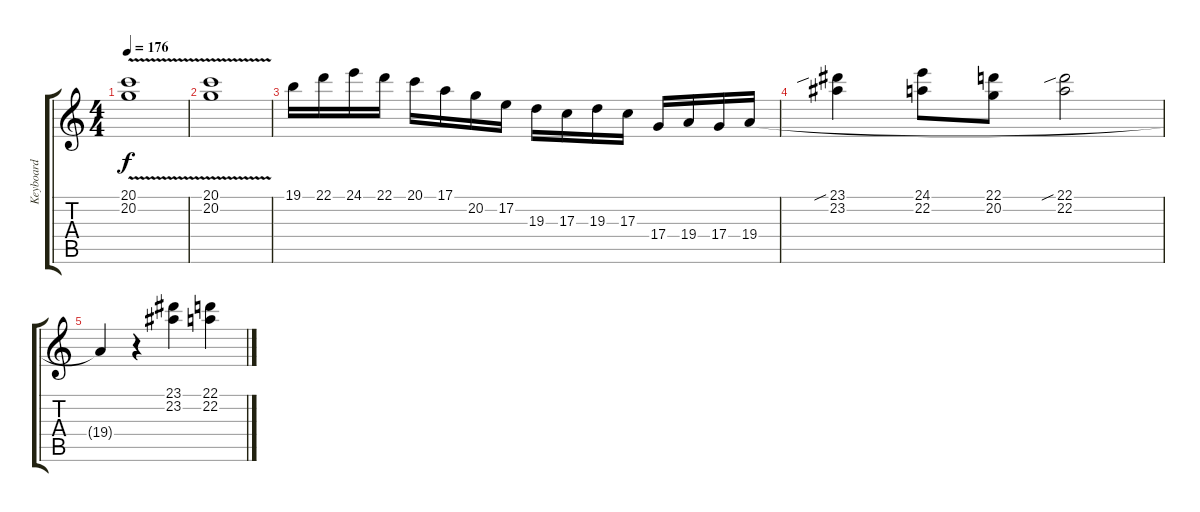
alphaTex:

\track ("Keyboard" "Keyboard") {instrument rockorgan}
\staff {score tabs}
\tuning (E4 B3 G3 D3 A2 E2) {hide}
\ts (4 4)
\tempo 176
\clef g2
\ks c
(20.1{v} 20.2).1{dy f} |
(20.1{v} 20.2).1 |
19.1.16 22.1.16 24.1.16 22.1.16 20.1.16 17.1.16 20.2.16 17.2.16 19.3.16 17.3.16 19.3.16 17.3.16 17.4.16 19.4.16 17.4.16 19.4.16 |
(23.1{sib} 23.2).4 (24.1 22.2).8 (22.1 20.2).8 (22.1{sib} 22.2).2 |
19.4{t}.4 r.4 (23.1 23.2).4 (22.1 22.2).4
